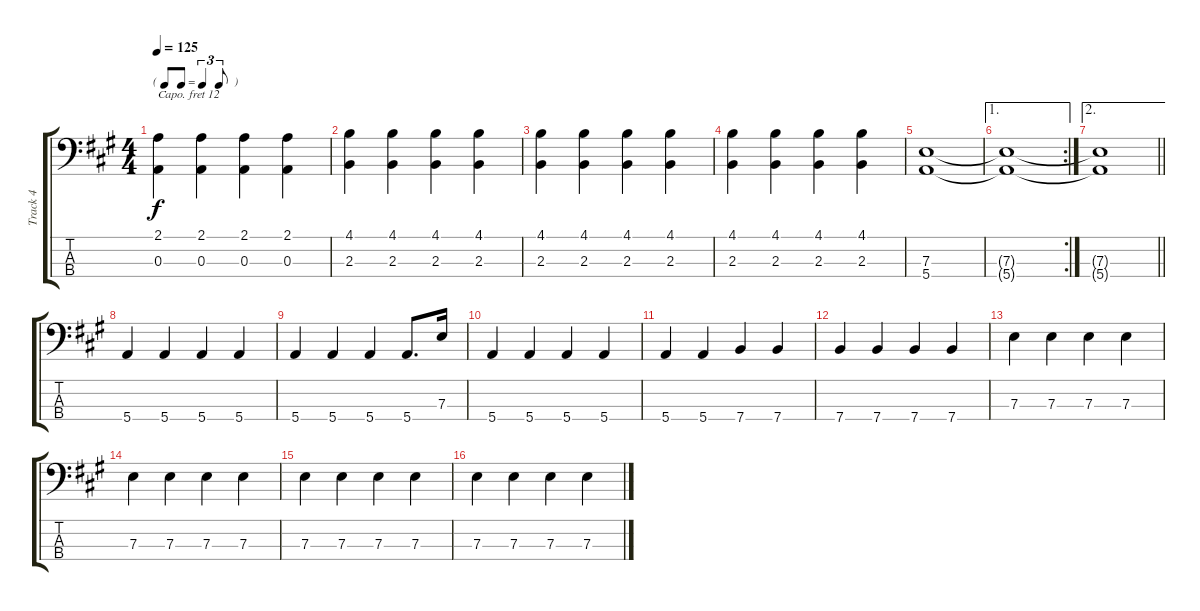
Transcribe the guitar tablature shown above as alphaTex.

\track ("Track 4" "Track 4") {instrument acousticgrandpiano}
\staff {score tabs}
\capo 12
\tuning (G2 D2 A1 E1) {hide}
\ts (4 4)
\tf triplet8th
\tempo 125
\clef f4
\ks a
(2.1 0.3).4{dy f} (2.1 0.3).4 (2.1 0.3).4 (2.1 0.3).4 |
(4.1 2.3).4 (4.1 2.3).4 (4.1 2.3).4 (4.1 2.3).4 |
(4.1 2.3).4 (4.1 2.3).4 (4.1 2.3).4 (4.1 2.3).4 |
(4.1 2.3).4 (4.1 2.3).4 (4.1 2.3).4 (4.1 2.3).4 |
(7.3 5.4).1 |
\ae 1
\rc 2
(7.3{t} 5.4{t}).1 |
\ae 2
\barLineRight lightlight
(7.3{t} 5.4{t}).1 |
5.4.4 5.4.4 5.4.4 5.4.4 |
5.4.4 5.4.4 5.4.4 5.4.8{d} 7.3.16 |
5.4.4 5.4.4 5.4.4 5.4.4 |
5.4.4 5.4.4 7.4.4 7.4.4 |
7.4.4 7.4.4 7.4.4 7.4.4 |
7.3.4 7.3.4 7.3.4 7.3.4 |
7.3.4 7.3.4 7.3.4 7.3.4 |
7.3.4 7.3.4 7.3.4 7.3.4 |
7.3.4 7.3.4 7.3.4 7.3.4
